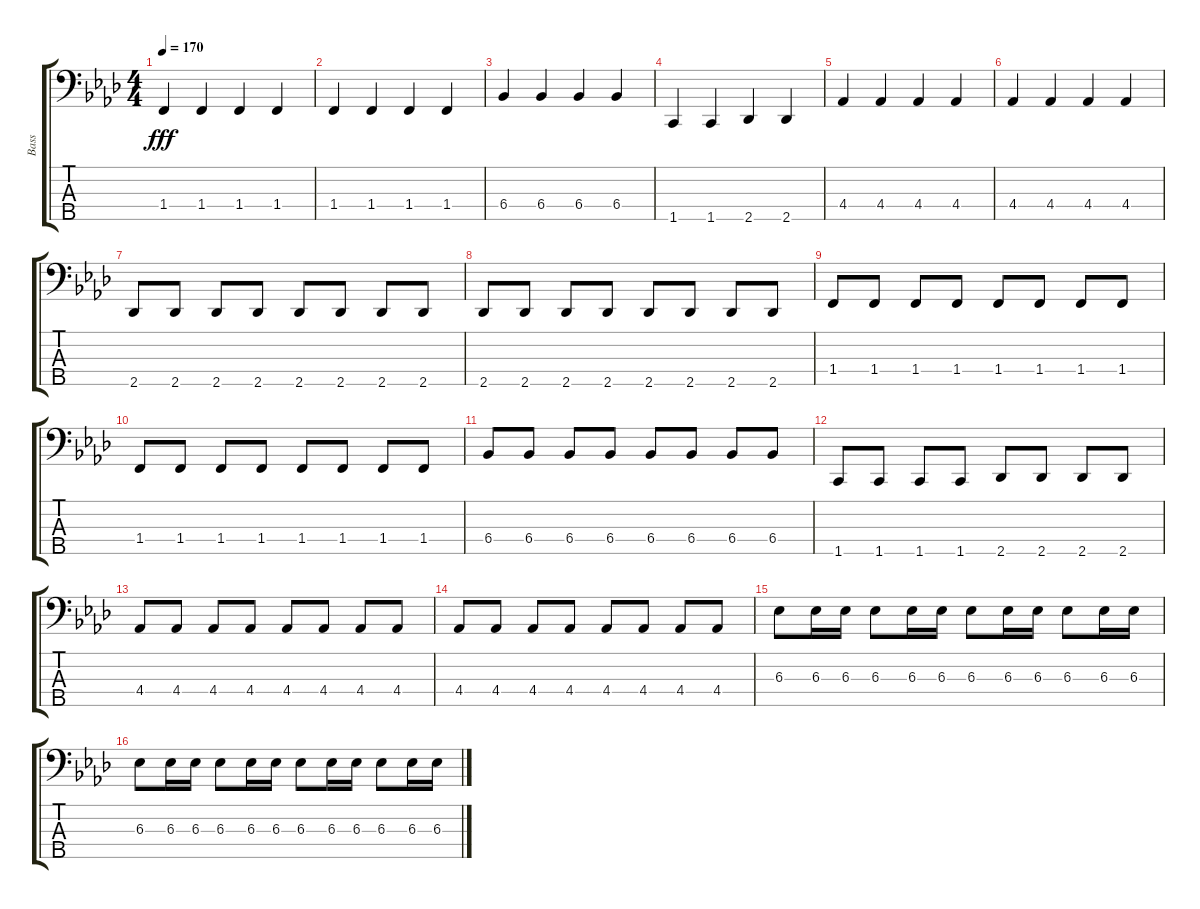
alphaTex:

\track ("Bass" "Bass") {instrument electricbasspick}
\staff {score tabs}
\tuning (G2 D2 A1 E1 B0) {hide}
\ts (4 4)
\tempo 170
\clef f4
\ks fminor
1.4.4{dy fff} 1.4.4 1.4.4 1.4.4 |
1.4.4 1.4.4 1.4.4 1.4.4 |
6.4.4 6.4.4 6.4.4 6.4.4 |
1.5.4 1.5.4 2.5.4 2.5.4 |
4.4.4 4.4.4 4.4.4 4.4.4 |
4.4.4 4.4.4 4.4.4 4.4.4 |
2.5.8 2.5.8 2.5.8 2.5.8 2.5.8 2.5.8 2.5.8 2.5.8 |
2.5.8 2.5.8 2.5.8 2.5.8 2.5.8 2.5.8 2.5.8 2.5.8 |
1.4.8 1.4.8 1.4.8 1.4.8 1.4.8 1.4.8 1.4.8 1.4.8 |
1.4.8 1.4.8 1.4.8 1.4.8 1.4.8 1.4.8 1.4.8 1.4.8 |
6.4.8 6.4.8 6.4.8 6.4.8 6.4.8 6.4.8 6.4.8 6.4.8 |
1.5.8 1.5.8 1.5.8 1.5.8 2.5.8 2.5.8 2.5.8 2.5.8 |
4.4.8 4.4.8 4.4.8 4.4.8 4.4.8 4.4.8 4.4.8 4.4.8 |
4.4.8 4.4.8 4.4.8 4.4.8 4.4.8 4.4.8 4.4.8 4.4.8 |
6.3.8 6.3.16 6.3.16 6.3.8 6.3.16 6.3.16 6.3.8 6.3.16 6.3.16 6.3.8 6.3.16 6.3.16 |
6.3.8 6.3.16 6.3.16 6.3.8 6.3.16 6.3.16 6.3.8 6.3.16 6.3.16 6.3.8 6.3.16 6.3.16
